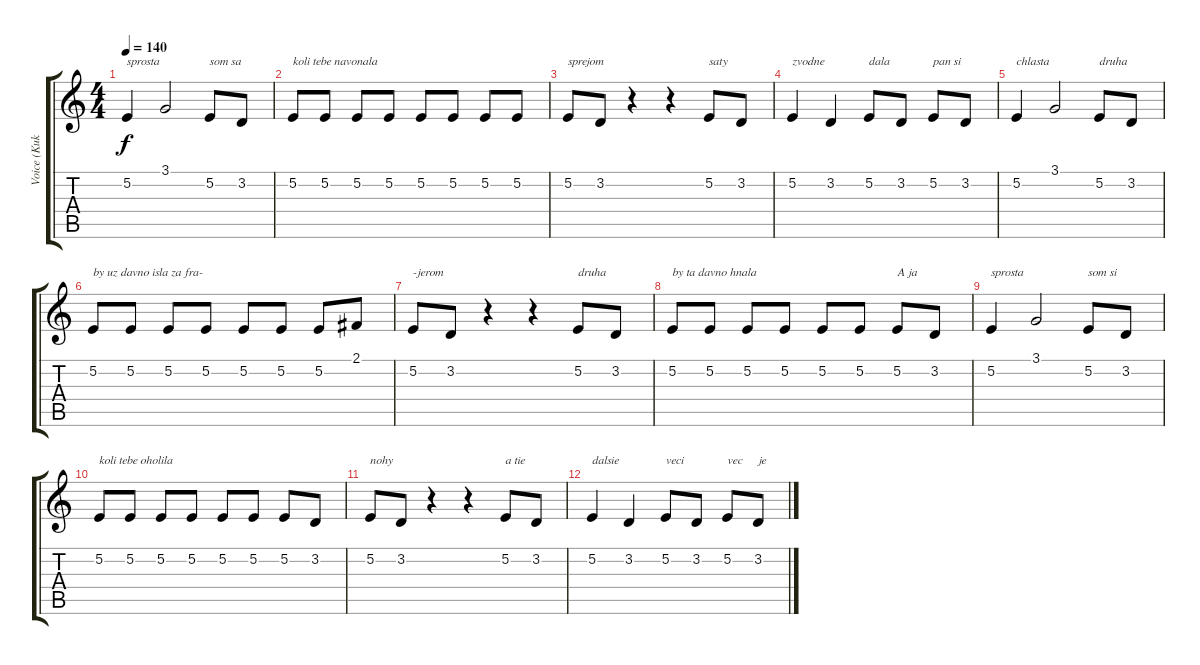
\track ("Voice (Kuko+Saboter)" "Voice (Kuk") {instrument lead8bassandlead}
\staff {score tabs}
\tuning (E4 B3 G3 D3 A2 E2) {hide}
\ts (4 4)
\tempo 140
\clef g2
\ks c
5.2.4{txt "sprosta" dy f} 3.1.2 5.2.8{txt "som sa"} 3.2.8 |
5.2.8{txt "koli tebe navonala"} 5.2.8 5.2.8 5.2.8 5.2.8 5.2.8 5.2.8 5.2.8 |
5.2.8{txt "sprejom"} 3.2.8 r.4 r.4 5.2.8{txt "saty"} 3.2.8 |
5.2.4{txt "zvodne"} 3.2.4 5.2.8{txt "dala"} 3.2.8 5.2.8{txt "pan si"} 3.2.8 |
5.2.4{txt "chlasta"} 3.1.2 5.2.8{txt "druha"} 3.2.8 |
5.2.8{txt "by uz davno isla za fra-"} 5.2.8 5.2.8 5.2.8 5.2.8 5.2.8 5.2.8 2.1.8 |
5.2.8{txt "-jerom"} 3.2.8 r.4 r.4 5.2.8{txt "druha"} 3.2.8 |
5.2.8{txt "by ta davno hnala" volume 5} 5.2.8 5.2.8 5.2.8 5.2.8 5.2.8 5.2.8{txt "A ja"} 3.2.8 |
5.2.4{txt "sprosta"} 3.1.2 5.2.8{txt "som si"} 3.2.8 |
5.2.8{txt "koli tebe oholila "} 5.2.8 5.2.8 5.2.8 5.2.8 5.2.8 5.2.8 3.2.8 |
5.2.8{txt "nohy"} 3.2.8 r.4 r.4 5.2.8{txt "a tie"} 3.2.8 |
5.2.4{txt "dalsie"} 3.2.4 5.2.8{txt "veci"} 3.2.8 5.2.8{txt "vec"} 3.2.8{txt "je"}
